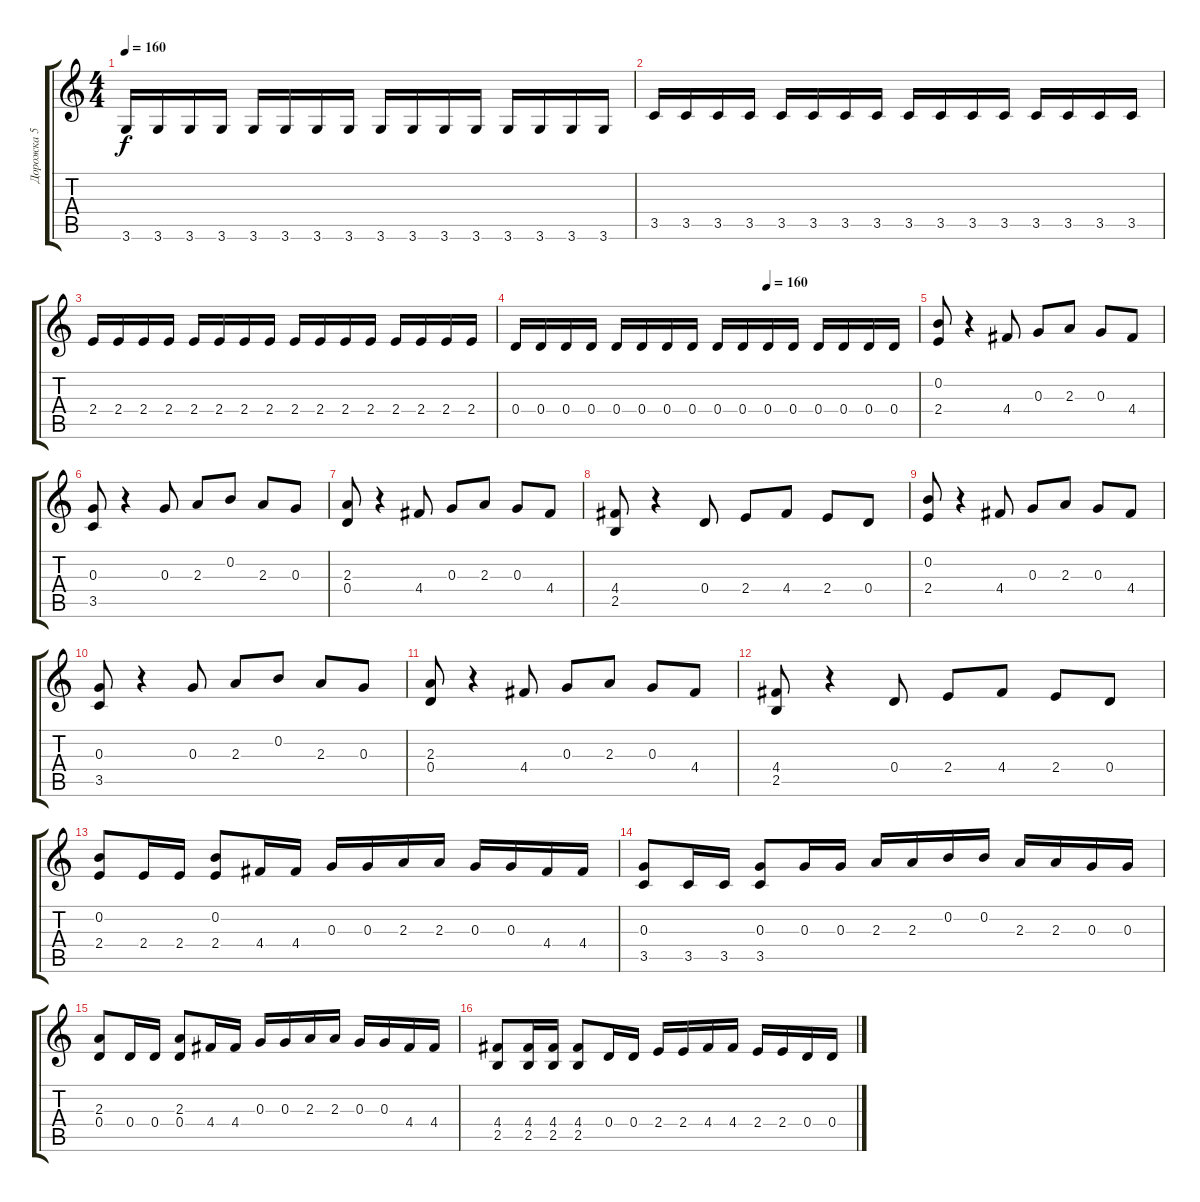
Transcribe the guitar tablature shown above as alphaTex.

\track ("Дорожка 5" "Дорожка 5") {instrument distortionguitar}
\staff {score tabs}
\tuning (E4 B3 G3 D3 A2 E2) {hide}
\ts (4 4)
\tempo 160
\clef g2
\ks c
3.6.16{dy f} 3.6.16 3.6.16 3.6.16 3.6.16 3.6.16 3.6.16 3.6.16 3.6.16 3.6.16 3.6.16 3.6.16 3.6.16 3.6.16 3.6.16 3.6.16 |
3.5.16 3.5.16 3.5.16 3.5.16 3.5.16 3.5.16 3.5.16 3.5.16 3.5.16 3.5.16 3.5.16 3.5.16 3.5.16 3.5.16 3.5.16 3.5.16 |
2.4.16 2.4.16 2.4.16 2.4.16 2.4.16 2.4.16 2.4.16 2.4.16 2.4.16 2.4.16 2.4.16 2.4.16 2.4.16 2.4.16 2.4.16 2.4.16 |
\tempo (160 0.625)
0.4.16 0.4.16 0.4.16 0.4.16 0.4.16 0.4.16 0.4.16 0.4.16 0.4.16 0.4.16 0.4.16 0.4.16 0.4.16 0.4.16 0.4.16 0.4.16 |
(0.2 2.4).8 r.4 4.4.8 0.3.8 2.3.8 0.3.8 4.4.8 |
(0.3 3.5).8 r.4 0.3.8 2.3.8 0.2.8 2.3.8 0.3.8 |
(2.3 0.4).8 r.4 4.4.8 0.3.8 2.3.8 0.3.8 4.4.8 |
(4.4 2.5).8 r.4 0.4.8 2.4.8 4.4.8 2.4.8 0.4.8 |
(0.2 2.4).8 r.4 4.4.8 0.3.8 2.3.8 0.3.8 4.4.8 |
(0.3 3.5).8 r.4 0.3.8 2.3.8 0.2.8 2.3.8 0.3.8 |
(2.3 0.4).8 r.4 4.4.8 0.3.8 2.3.8 0.3.8 4.4.8 |
(4.4 2.5).8 r.4 0.4.8 2.4.8 4.4.8 2.4.8 0.4.8 |
(0.2 2.4).8 2.4.16 2.4.16 (0.2 2.4).8 4.4.16 4.4.16 0.3.16 0.3.16 2.3.16 2.3.16 0.3.16 0.3.16 4.4.16 4.4.16 |
(0.3 3.5).8 3.5.16 3.5.16 (0.3 3.5).8 0.3.16 0.3.16 2.3.16 2.3.16 0.2.16 0.2.16 2.3.16 2.3.16 0.3.16 0.3.16 |
(2.3 0.4).8 0.4.16 0.4.16 (2.3 0.4).8 4.4.16 4.4.16 0.3.16 0.3.16 2.3.16 2.3.16 0.3.16 0.3.16 4.4.16 4.4.16 |
(4.4 2.5).8 (4.4 2.5).16 (4.4 2.5).16 (4.4 2.5).8 0.4.16 0.4.16 2.4.16 2.4.16 4.4.16 4.4.16 2.4.16 2.4.16 0.4.16 0.4.16
